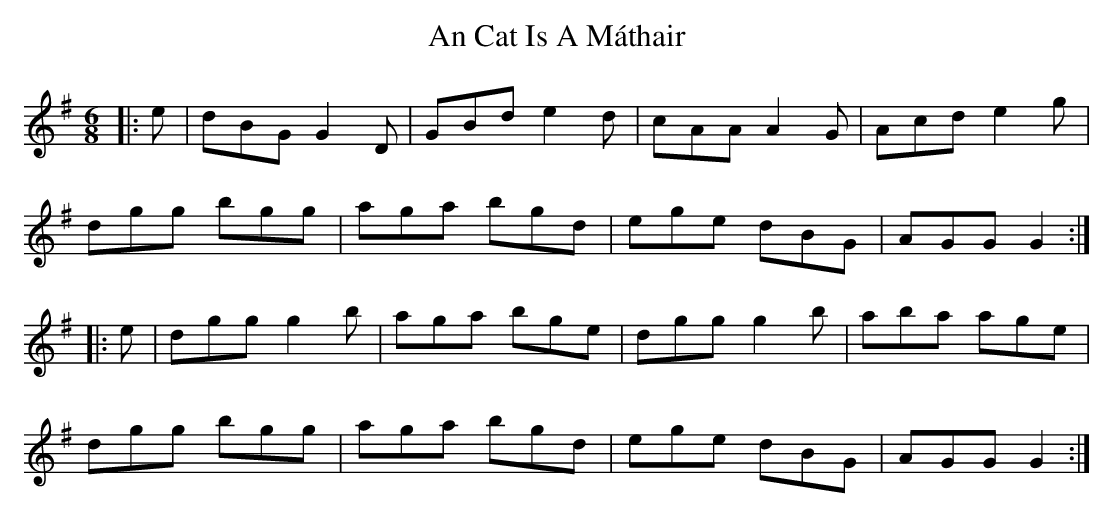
X:1
T: An Cat Is A Máthair
M: 6/8
L: 1/8
K: Gmaj
|:e|dBG G2D|GBd e2d|cAA A2G|Acd e2g|
dgg bgg|aga bgd|ege dBG|AGG G2:|
|:e|dgg g2b|aga bge|dgg g2b|aba age|
dgg bgg|aga bgd|ege dBG|AGG G2:|
